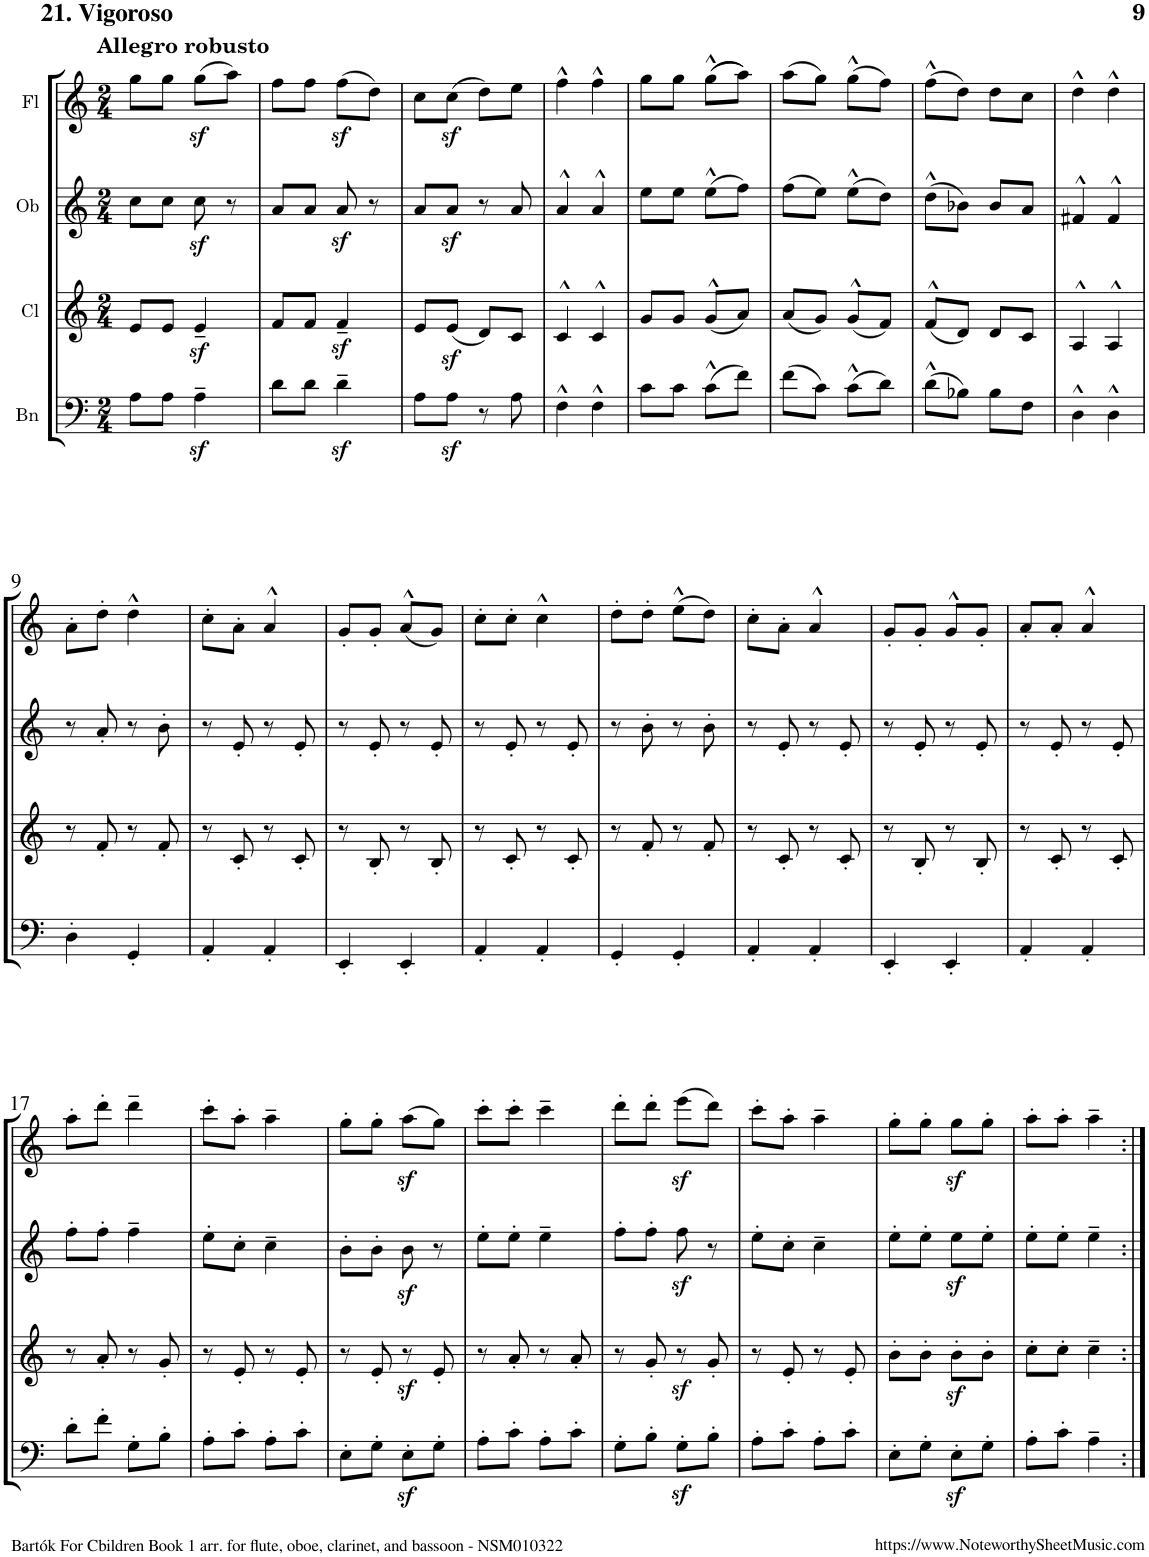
**kern	**kern	**dynam	**kern	**kern
*part4	*part3	*part3	*part2	*part1
*staff4	*staff3	*staff3	*staff2	*staff1
*I"Bn	*I"Cl	*	*I"Ob	*I"Fl
*	*I'Cl	*	*I'Ob	*I'Fl
!!LO:PB:g=z
*clefF4	*clefG2	*	*clefG2	*clefG2
*	*ITrd1c2	*	*	*
*k[]	*k[]	*	*k[]	*k[]
*M2/4	*M2/4	*	*M2/4	*M2/4
=1	=1	=1	=1	=1
!	!	!	!	!LO:TX:a:B:t=Allegro robusto
!	!	!	!	!LO:TX:a:B:t=21. Vigoroso
8A\L	8e/L	.	8cc\L	8gg\L
8A\J	8e/J	.	8cc\J	8gg\J
4Az<~\	4ez<~/	.	8ccz<\	(8ggz<\L
.	.	.	8r	8aa\J)
=2	=2	=2	=2	=2
8d\L	8f/L	.	8a/L	8ff\L
8d\J	8f/J	.	8a/J	8ff\J
4dz<~\	4fz<~/	.	8az</	(8ffz<\L
.	.	.	8r	8dd\J)
=3	=3	=3	=3	=3
8A\L	8e/L	.	8a/L	8cc\L
8Az<\J	(8ez</J	.	8az</J	(8ccz<\J
8r	8d/L)	.	8r	8dd\L)
8A\	8c/J	.	8a/	8ee\J
=4	=4	=4	=4	=4
4F^^\	4c^^/	.	4a^^/	4ff^^\
4F^^\	4c^^/	.	4a^^/	4ff^^\
=5	=5	=5	=5	=5
8c\L	8g/L	.	8ee\L	8gg\L
8c\J	8g/J	.	8ee\J	8gg\J
(8c^^\L	(8g^^/L	.	(8ee^^\L	((8gg^^\L
8f\J)	8a/J)	.	8ff\J)	8aa\J))
=6	=6	=6	=6	=6
(8f\L	(8a/L	.	(8ff\L	(8aa\L
8c\J)	8g/J)	.	8ee\J)	8gg\J)
(8c^^\L	(8g^^/L	.	(8ee^^\L	(8gg^^\L
8d\J)	8f/J)	.	8dd\J)	8ff\J)
=7	=7	=7	=7	=7
(8d^^\L	(8f^^/L	.	(8dd^^\L	(8ff^^\L
8B-X\J)	8d/J)	.	8b-X\J)	8dd\J)
8B-\L	8d/L	.	8b-/L	8dd\L
8F\J	8c/J	.	8a/J	8cc\J
=8	=8	=8	=8	=8
4D^^\	4A^^/	.	4f#X^^/	4dd^^\
4D^^\	4A^^/	.	4f#^^/	4dd^^\
!!LO:LB:g=z
=9	=9	=9	=9	=9
4D'\	8r	.	8r	8a'\L
.	8f'/	.	8a'/	8dd'\J
4GG'/	8r	.	8r	4dd^^\
.	8f'/	.	8b'\	.
=10	=10	=10	=10	=10
4AA'/	8r	.	8r	8cc'\L
.	8c'/	.	8e'/	8a'\J
4AA'/	8r	.	8r	4a^^/
.	8c'/	.	8e'/	.
=11	=11	=11	=11	=11
4EE'/	8r	.	8r	8g'/L
.	8B'/	.	8e'/	8g'/J
4EE'/	8r	.	8r	(8a^^/L
.	8B'/	.	8e'/	8g/J)
=12	=12	=12	=12	=12
4AA'/	8r	.	8r	8cc'\L
.	8c'/	.	8e'/	8cc'\J
4AA'/	8r	.	8r	4cc^^\
.	8c'/	.	8e'/	.
=13	=13	=13	=13	=13
4GG'/	8r	.	8r	8dd'\L
.	8f'/	.	8b'\	8dd'\J
4GG'/	8r	.	8r	(8ee^^\L
.	8f'/	.	8b'\	8dd\J)
=14	=14	=14	=14	=14
4AA'/	8r	.	8r	8cc'\L
.	8c'/	.	8e'/	8a'\J
4AA'/	8r	.	8r	4a^^/
.	8c'/	.	8e'/	.
=15	=15	=15	=15	=15
4EE'/	8r	.	8r	8g'/L
.	8B'/	.	8e'/	8g'/J
4EE'/	8r	.	8r	8g^^/L
.	8B'/	.	8e'/	8g'/J
=16	=16	=16	=16	=16
4AA'/	8r	.	8r	8a'/L
.	8c'/	.	8e'/	8a'/J
4AA'/	8r	.	8r	4a^^/
.	8c'/	.	8e'/	.
!!LO:LB:g=z
=17	=17	=17	=17	=17
8d'\L	8r	.	8ff'\L	8aa'\L
8f'\J	8a'/	.	8ff'\J	8ddd'\J
8G'\L	8r	.	4ff~\	4ddd~\
8B'\J	8g'/	.	.	.
=18	=18	=18	=18	=18
8A'\L	8r	.	8ee'\L	8ccc'\L
8c'\J	8e'/	.	8cc'\J	8aa'\J
8A'\L	8r	.	4cc~\	4aa~\
8c'\J	8e'/	.	.	.
=19	=19	=19	=19	=19
8E'\L	8r	.	8b'\L	8gg'\L
8G'\J	8e'/	.	8b'\J	8gg'\J
!	!	!LO:DY:b	!	!
8Ez<'\L	8r	sf	8bz<\	(8aaz<\L
8G'\J	8e'/	.	8r	8gg\J)
=20	=20	=20	=20	=20
8A'\L	8r	.	8ee'\L	8ccc'\L
8c'\J	8a'/	.	8ee'\J	8ccc'\J
8A'\L	8r	.	4ee~\	4ccc~\
8c'\J	8a'/	.	.	.
=21	=21	=21	=21	=21
8G'\L	8r	.	8ff'\L	8ddd'\L
8B'\J	8g'/	.	8ff'\J	8ddd'\J
!	!	!LO:DY:b	!	!
8Gz<'\L	8r	sf	8ffz<\	(8eeez<\L
8B'\J	8g'/	.	8r	8ddd\J)
=22	=22	=22	=22	=22
8A'\L	8r	.	8ee'\L	8ccc'\L
8c'\J	8e'/	.	8cc'\J	8aa'\J
8A'\L	8r	.	4cc~\	4aa~\
8c'\J	8e'/	.	.	.
=23	=23	=23	=23	=23
8E'\L	8b'\L	.	8ee'\L	8gg'\L
8G'\J	8b'\J	.	8ee'\J	8gg'\J
8Ez<'\L	8bz<'\L	.	8eez<\L	8ggz<\L
8G'\J	8b'\J	.	8ee'\J	8gg'\J
=24	=24	=24	=24	=24
8A'\L	8cc'\L	.	8ee'\L	8aa'\L
8c'\J	8cc'\J	.	8ee'\J	8aa'\J
4A~\	4cc~\	.	4ee~\	4aa~\
=:|!	=:|!	=:|!	=:|!	=:|!
*-	*-	*-	*-	*-
